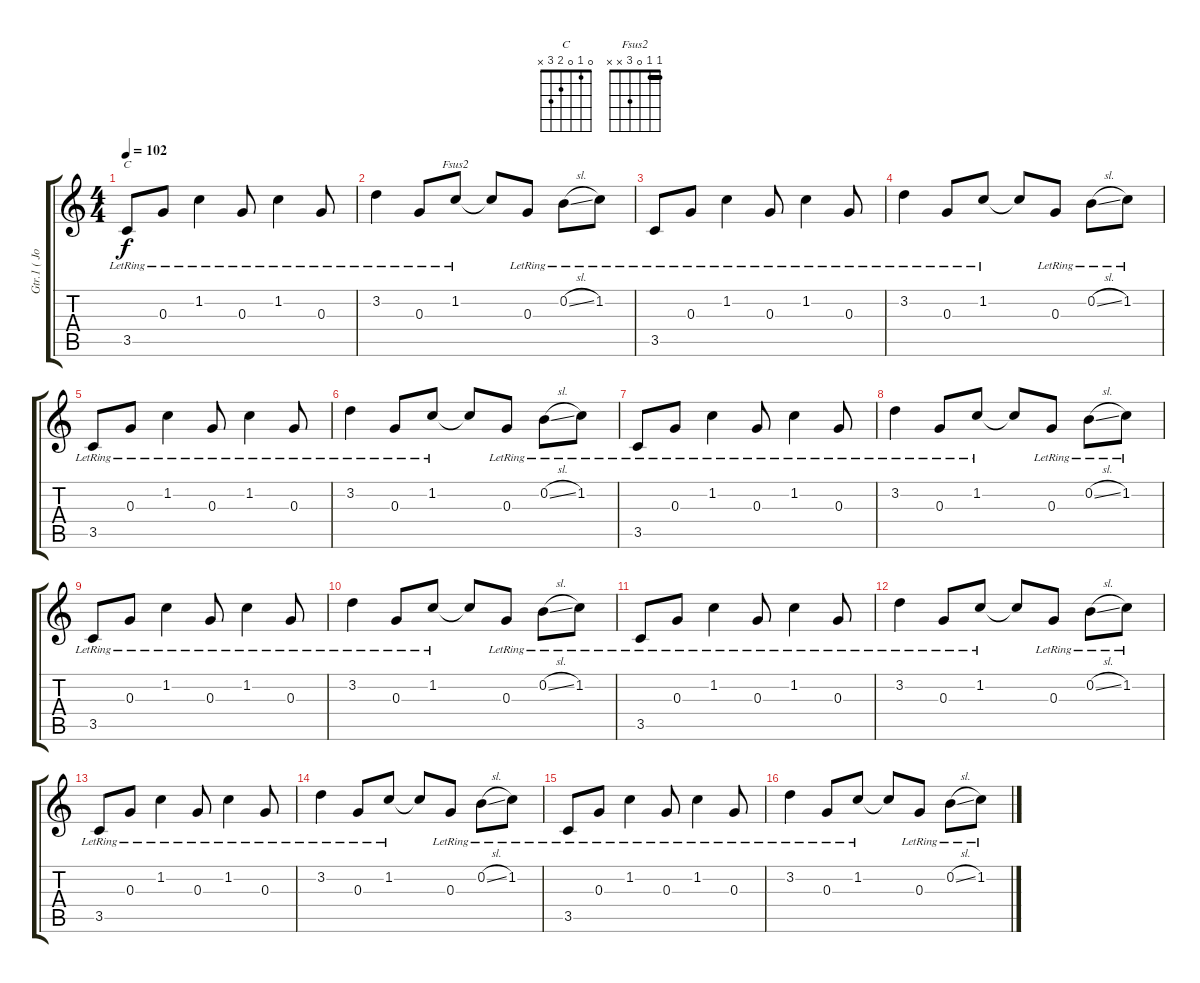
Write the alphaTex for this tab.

\track ("Gtr.1 ( Jonny Greenwood )" "Gtr.1 ( Jo") {instrument electricguitarclean}
\staff {score tabs}
\tuning (E4 B3 G3 D3 A2 E2) {hide}
\chord ("C" 0 1 0 2 3 x)
\chord ("Fsus2" 1 1 0 3 x x) {barre 1}
\ts (4 4)
\tempo 102
\clef g2
\ks c
3.5{lr}.8{ch "C" dy f} 0.3{lr}.8 1.2{lr}.4 0.3{lr}.8 1.2{lr}.4 0.3{lr}.8 |
3.2{lr}.4 0.3{lr}.8 1.2{lr}.8{ch "Fsus2"} 1.2{t}.8 0.3{lr}.8 0.2{sl lr}.8 1.2{lr}.8 |
3.5{lr}.8 0.3{lr}.8 1.2{lr}.4 0.3{lr}.8 1.2{lr}.4 0.3{lr}.8 |
3.2{lr}.4 0.3{lr}.8 1.2{lr}.8 1.2{t}.8 0.3{lr}.8 0.2{sl lr}.8 1.2{lr}.8 |
3.5{lr}.8 0.3{lr}.8 1.2{lr}.4 0.3{lr}.8 1.2{lr}.4 0.3{lr}.8 |
3.2{lr}.4 0.3{lr}.8 1.2{lr}.8 1.2{t}.8 0.3{lr}.8 0.2{sl lr}.8 1.2{lr}.8 |
3.5{lr}.8 0.3{lr}.8 1.2{lr}.4 0.3{lr}.8 1.2{lr}.4 0.3{lr}.8 |
3.2{lr}.4 0.3{lr}.8 1.2{lr}.8 1.2{t}.8 0.3{lr}.8 0.2{sl lr}.8 1.2{lr}.8 |
3.5{lr}.8 0.3{lr}.8 1.2{lr}.4 0.3{lr}.8 1.2{lr}.4 0.3{lr}.8 |
3.2{lr}.4 0.3{lr}.8 1.2{lr}.8 1.2{t}.8 0.3{lr}.8 0.2{sl lr}.8 1.2{lr}.8 |
3.5{lr}.8 0.3{lr}.8 1.2{lr}.4 0.3{lr}.8 1.2{lr}.4 0.3{lr}.8 |
3.2{lr}.4 0.3{lr}.8 1.2{lr}.8 1.2{t}.8 0.3{lr}.8 0.2{sl lr}.8 1.2{lr}.8 |
3.5{lr}.8 0.3{lr}.8 1.2{lr}.4 0.3{lr}.8 1.2{lr}.4 0.3{lr}.8 |
3.2{lr}.4 0.3{lr}.8 1.2{lr}.8 1.2{t}.8 0.3{lr}.8 0.2{sl lr}.8 1.2{lr}.8 |
3.5{lr}.8 0.3{lr}.8 1.2{lr}.4 0.3{lr}.8 1.2{lr}.4 0.3{lr}.8 |
3.2{lr}.4 0.3{lr}.8 1.2{lr}.8 1.2{t}.8 0.3{lr}.8 0.2{sl lr}.8 1.2{lr}.8
